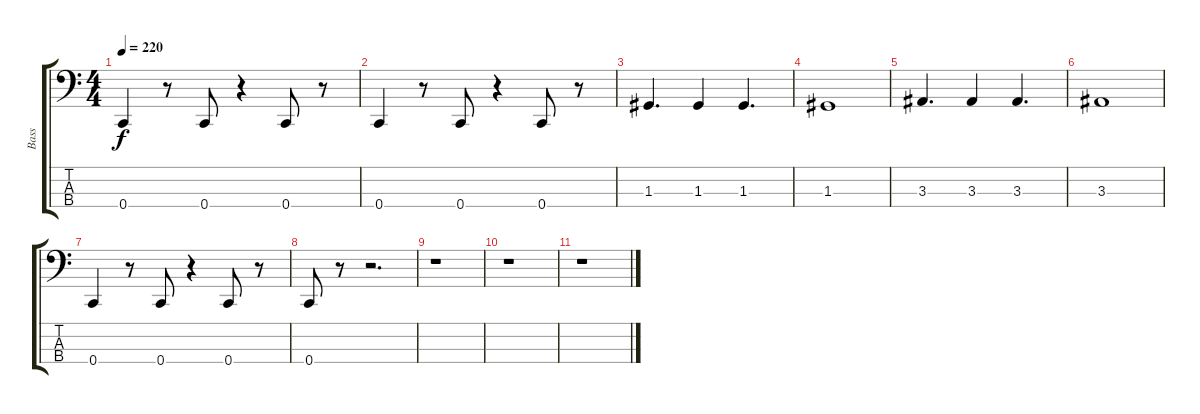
\track ("Bass" "Bass") {instrument electricbasspick}
\staff {score tabs}
\tuning (F2 C2 G1 C1) {hide}
\ts (4 4)
\tempo 220
\clef f4
\ks c
0.4.4{dy f} r.8 0.4.8 r.4 0.4.8 r.8 |
0.4.4 r.8 0.4.8 r.4 0.4.8 r.8 |
1.3.4{d} 1.3.4 1.3.4{d} |
1.3.1 |
3.3.4{d} 3.3.4 3.3.4{d} |
3.3.1 |
0.4.4 r.8 0.4.8 r.4 0.4.8 r.8 |
0.4.8 r.8 r.2{d} |
r.1 |
r.1 |
r.1
